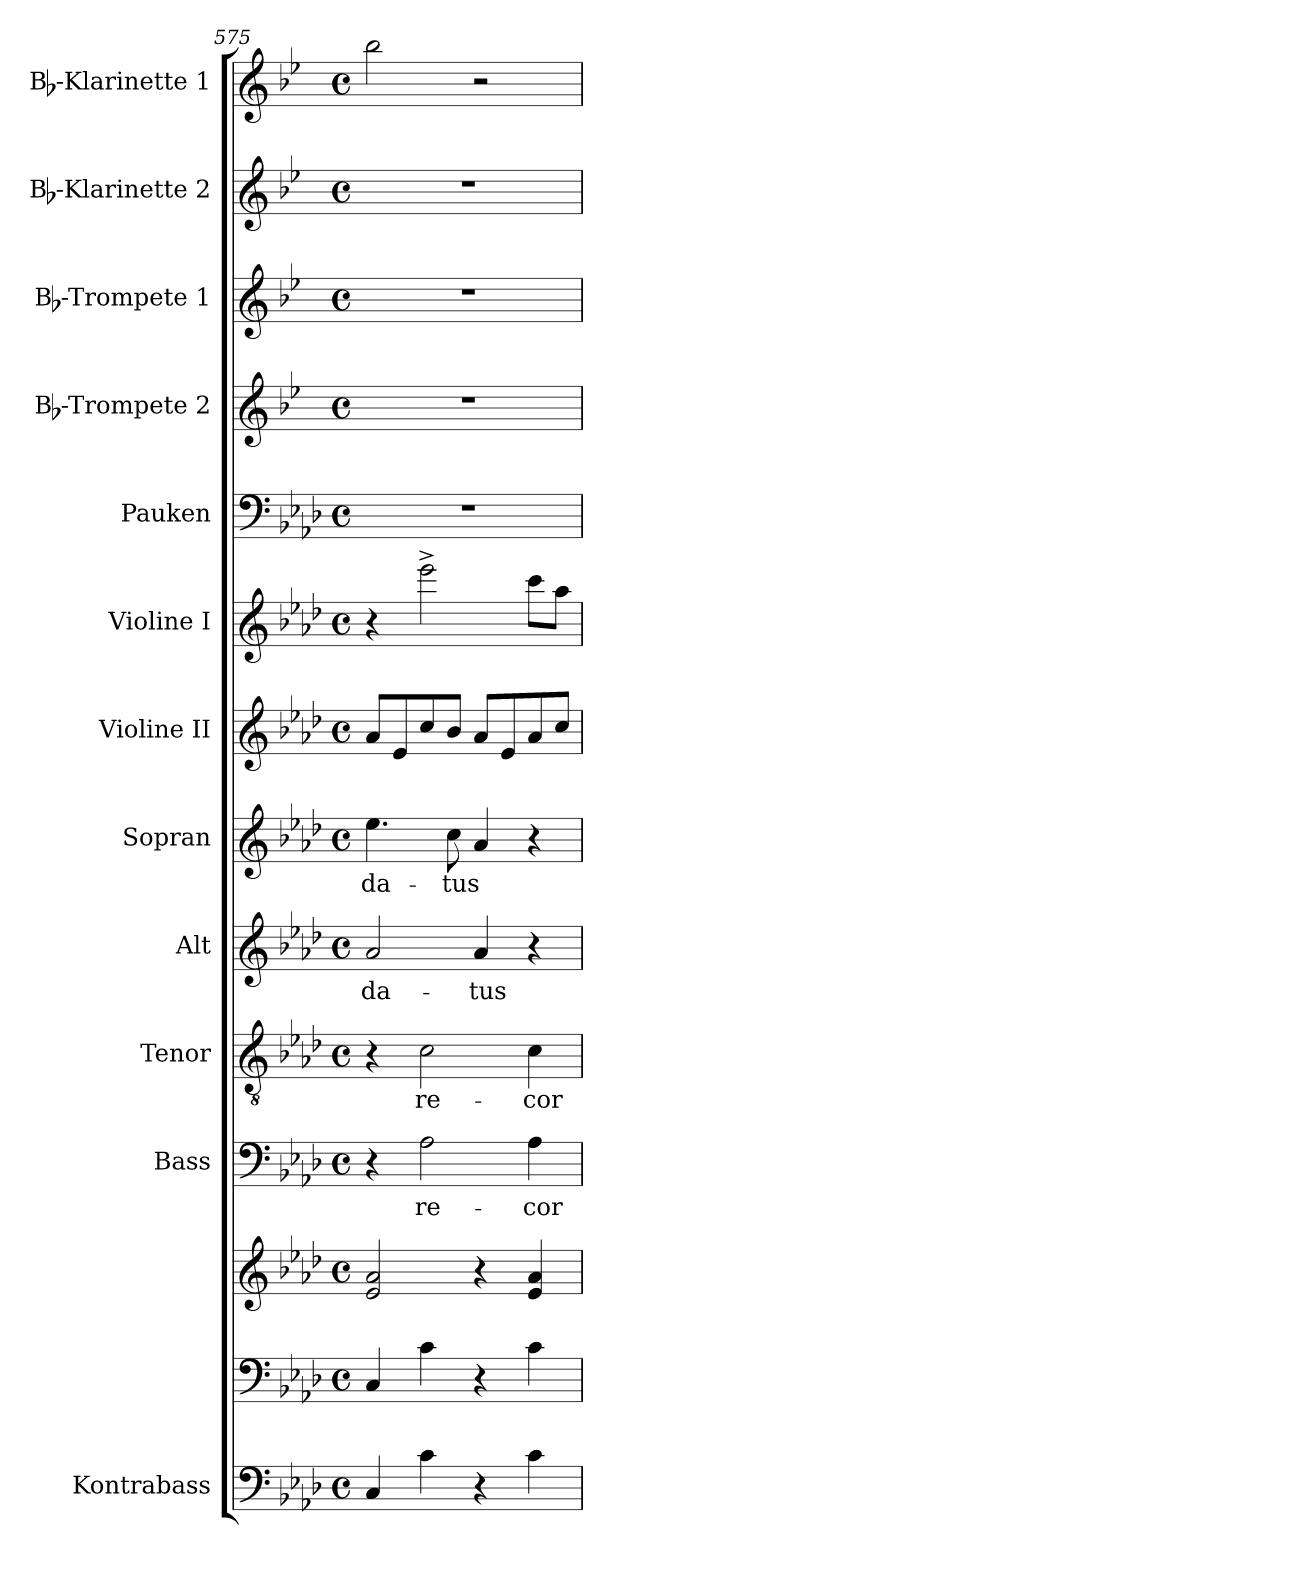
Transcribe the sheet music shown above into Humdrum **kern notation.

**kern	**kern	**kern	**kern	**text	**kern	**text	**kern	**text	**kern	**text	**kern	**kern	**kern	**kern	**kern	**kern	**kern
*part13	*part12	*part12	*part11	*part11	*part10	*part10	*part9	*part9	*part8	*part8	*part7	*part6	*part5	*part4	*part3	*part2	*part1
*staff14	*staff13	*staff12	*staff11	*staff11	*staff10	*staff10	*staff9	*staff9	*staff8	*staff8	*staff7	*staff6	*staff5	*staff4	*staff3	*staff2	*staff1
*I"Kontrabass	*	*	*I"Bass	*	*I"Tenor	*	*I"Alt	*	*I"Sopran	*	*I"Violine II	*I"Violine I	*I"Pauken	*I"Bb-Trompete 2	*I"Bb-Trompete 1	*I"Bb-Klarinette 2	*I"Bb-Klarinette 1
*I'Kb.	*	*	*I'B.	*	*I'T.	*	*I'A.	*	*I'S.	*	*I'Vl. II	*I'Vl. I	*I'Pk.	*I'Bb Trp. 2	*I'Bb Trp. 1	*I'Bb Kl. 2	*I'Bb Kl. 1
*clefF4	*clefF4	*clefG2	*clefF4	*	*clefGv2	*	*clefG2	*	*clefG2	*	*clefG2	*clefG2	*clefF4	*clefG2	*clefG2	*clefG2	*clefG2
*ITrd7c12	*	*	*	*	*	*	*	*	*	*	*	*	*	*ITrd1c2	*ITrd1c2	*ITrd1c2	*ITrd1c2
*k[b-e-a-d-]	*k[b-e-a-d-]	*k[b-e-a-d-]	*k[b-e-a-d-]	*	*k[b-e-a-d-]	*	*k[b-e-a-d-]	*	*k[b-e-a-d-]	*	*k[b-e-a-d-]	*k[b-e-a-d-]	*k[b-e-a-d-]	*k[b-e-a-d-]	*k[b-e-a-d-]	*k[b-e-a-d-]	*k[b-e-a-d-]
*A-:	*A-:	*A-:	*A-:	*	*A-:	*	*A-:	*	*A-:	*	*A-:	*A-:	*A-:	*A-:	*A-:	*A-:	*A-:
*M4/4	*M4/4	*M4/4	*M4/4	*	*M4/4	*	*M4/4	*	*M4/4	*	*M4/4	*M4/4	*M4/4	*M4/4	*M4/4	*M4/4	*M4/4
*met(c)	*met(c)	*met(c)	*met(c)	*	*met(c)	*	*met(c)	*	*met(c)	*	*met(c)	*met(c)	*met(c)	*met(c)	*met(c)	*met(c)	*met(c)
=575	=575	=575	=575	=575	=575	=575	=575	=575	=575	=575	=575	=575	=575	=575	=575	=575	=575
!	!	!	!	!	!	!	!	!LO:LY:b	!	!LO:LY:b	!	!	!	!	!	!	!
4CC/	4C/	2e-/ 2a-/	4r	.	4r	.	2a-/	-da-	4.ee-\	-da-	8a-/L	4r	1r	1r	1r	1r	2aa-\
.	.	.	.	.	.	.	.	.	.	.	8e-/	.	.	.	.	.	.
!	!	!	!	!LO:LY:b	!	!LO:LY:b	!	!	!	!	!	!	!	!	!	!	!
4C\	4c\	.	2A-\	re-	2c\	re-	.	.	.	.	8cc/	2eee-^>\	.	.	.	.	.
!	!	!	!	!	!	!	!	!	!	!LO:LY:b	!	!	!	!	!	!	!
.	.	.	.	.	.	.	.	.	8cc\	-tus	8b-/J	.	.	.	.	.	.
!	!	!	!	!	!	!	!	!LO:LY:b	!	!	!	!	!	!	!	!	!
4r	4r	4r	.	.	.	.	4a-/	-tus	4a-/	.	8a-/L	.	.	.	.	.	2r
.	.	.	.	.	.	.	.	.	.	.	8e-/	.	.	.	.	.	.
!	!	!	!	!LO:LY:b	!	!LO:LY:b	!	!	!	!	!	!	!	!	!	!	!
4C\	4c\	4e-/ 4a-/	4A-\	-cor-	4c\	-cor-	4r	.	4r	.	8a-/	8ccc\L	.	.	.	.	.
.	.	.	.	.	.	.	.	.	.	.	8cc/J	8aa-\J	.	.	.	.	.
=	=	=	=	=	=	=	=	=	=	=	=	=	=	=	=	=	=
*-	*-	*-	*-	*-	*-	*-	*-	*-	*-	*-	*-	*-	*-	*-	*-	*-	*-
